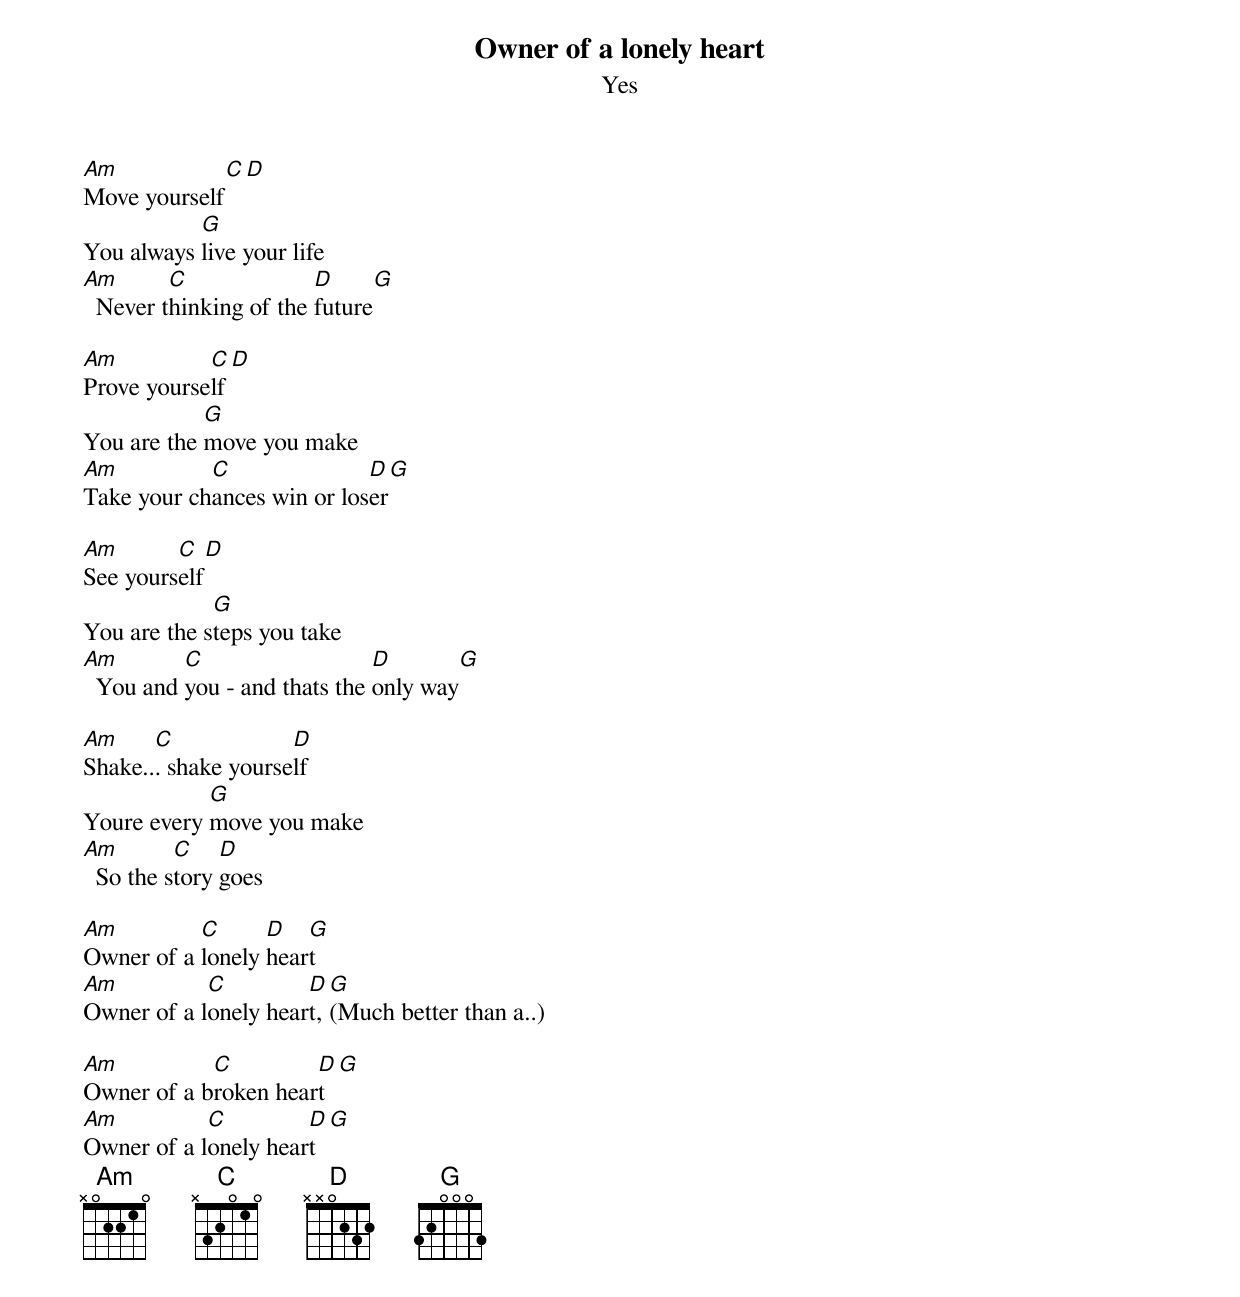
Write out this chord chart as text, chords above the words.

Owner of a lonely heart
Yes

Am           C     D
Move yourself
           G
You always live your life
Am       C              D      G
  Never thinking of the future

Am          C     D
Prove yourself
            G
You are the move you make
Am          C               D    G
Take your chances win or loser

Am       C    D
See yourself
             G
You are the steps you take
Am        C                   D            G
  You and you - and thats the only way

Am     C             D
Shake... shake yourself
            G
Youre every move you make
Am        C    D
  So the story goes

Am         C      D   G
Owner of a lonely heart
Am          C         D  G
Owner of a lonely heart, (Much better than a..)

Am          C         D   G
Owner of a broken heart
Am          C         D   G
Owner of a lonely heart
